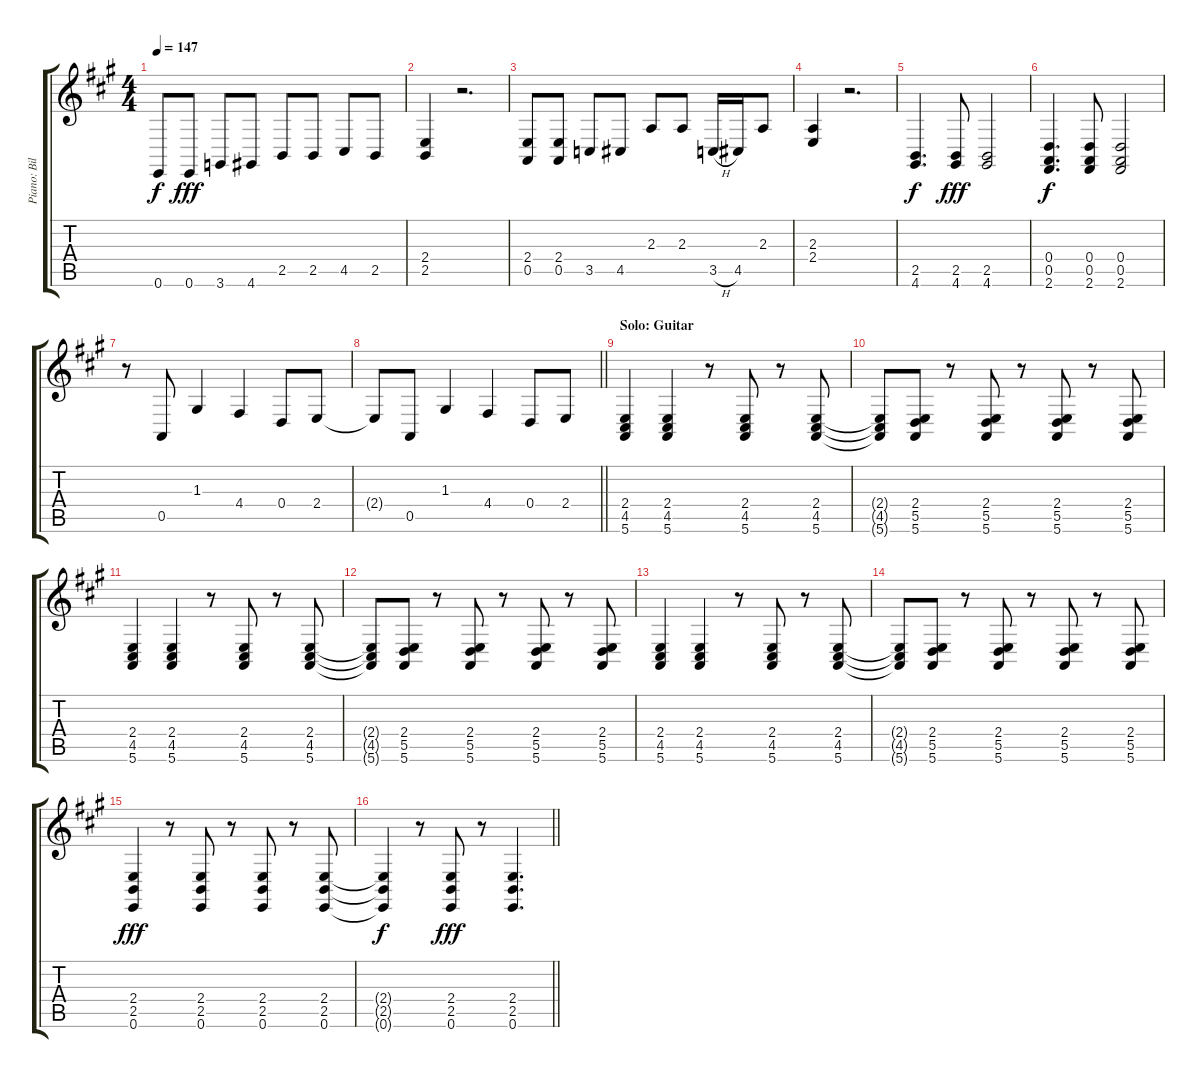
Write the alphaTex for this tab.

\track ("Piano: Billy" "Piano: Bil") {instrument electricgrandpiano}
\staff {score tabs}
\tuning (E4 B3 G3 D3 A2 E2) {hide}
\ts (4 4)
\tempo 147
\clef g2
\ks a
0.6.8{dy f} 0.6.8{dy fff} 3.6.8 4.6.8 2.5.8 2.5.8 4.5.8 2.5.8 |
(2.4 2.5).4 r.2{d} |
(2.4 0.5).8 (2.4 0.5).8 3.5.8 4.5.8 2.3.8 2.3.8 3.5{h}.16 4.5.16 2.3.8 |
(2.3 2.4).4 r.2{d} |
(2.5 4.6).4{d dy f} (2.5 4.6).8{dy fff} (2.5 4.6).2 |
(0.4 0.5 2.6).4{d dy f} (0.4 0.5 2.6).8 (0.4 0.5 2.6).2 |
r.8 0.5.8 1.3.4 4.4.4 0.4.8 2.4.8 |
\barLineRight lightlight
2.4{t}.8 0.5.8 1.3.4 4.4.4 0.4.8 2.4.8 |
\section ("" "Solo: Guitar")
(2.4 4.5 5.6).4 (2.4 4.5 5.6).4 r.8 (2.4 4.5 5.6).8 r.8 (2.4 4.5 5.6).8 |
(2.4{t} 4.5{t} 5.6{t}).8 (2.4 5.5 5.6).8 r.8 (2.4 5.5 5.6).8 r.8 (2.4 5.5 5.6).8 r.8 (2.4 5.5 5.6).8 |
(2.4 4.5 5.6).4 (2.4 4.5 5.6).4 r.8 (2.4 4.5 5.6).8 r.8 (2.4 4.5 5.6).8 |
(2.4{t} 4.5{t} 5.6{t}).8 (2.4 5.5 5.6).8 r.8 (2.4 5.5 5.6).8 r.8 (2.4 5.5 5.6).8 r.8 (2.4 5.5 5.6).8 |
(2.4 4.5 5.6).4 (2.4 4.5 5.6).4 r.8 (2.4 4.5 5.6).8 r.8 (2.4 4.5 5.6).8 |
(2.4{t} 4.5{t} 5.6{t}).8 (2.4 5.5 5.6).8 r.8 (2.4 5.5 5.6).8 r.8 (2.4 5.5 5.6).8 r.8 (2.4 5.5 5.6).8 |
(2.4 2.5 0.6).4{dy fff} r.8 (2.4 2.5 0.6).8 r.8 (2.4 2.5 0.6).8 r.8 (2.4 2.5 0.6).8 |
\barLineRight lightlight
(2.4{t} 2.5{t} 0.6{t}).4{dy f} r.8 (2.4 2.5 0.6).8{dy fff} r.8 (2.4 2.5 0.6).4{d}
